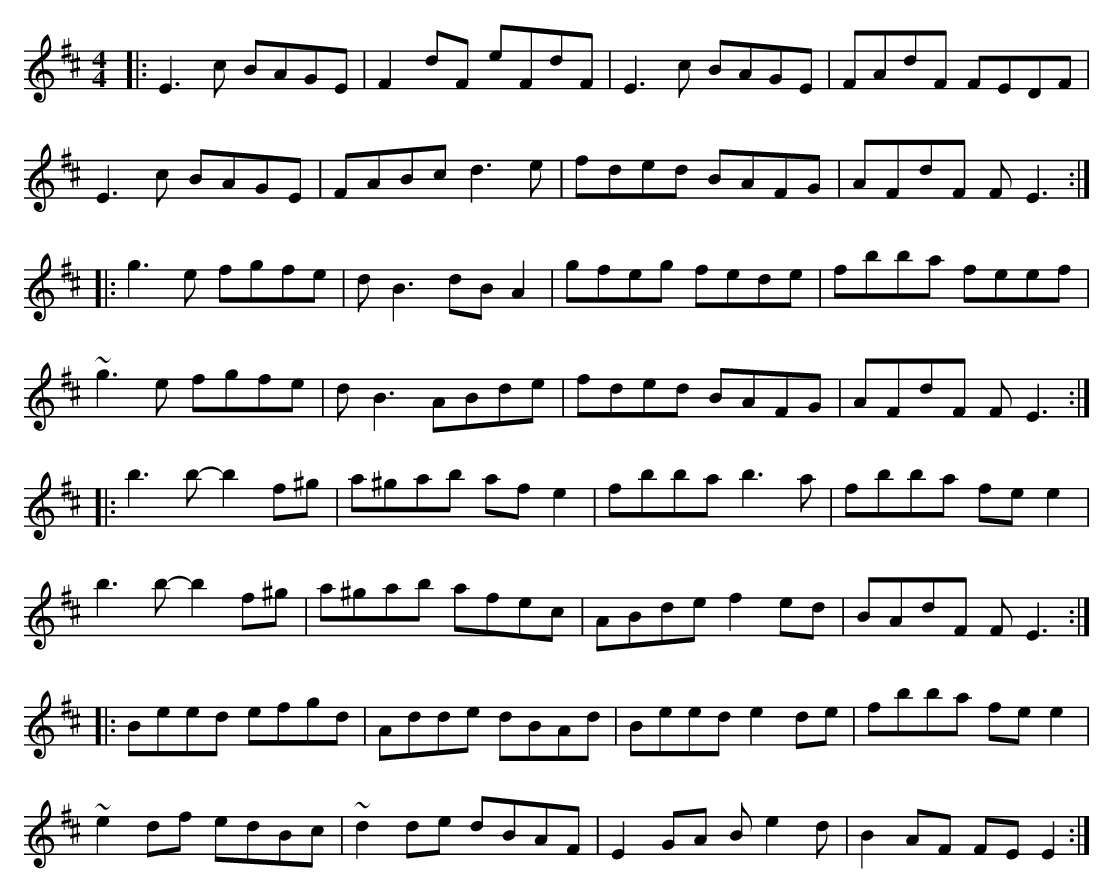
X:1
M:4/4
K:Edor
|:E3 c BAGE|F2 dF eFdF|E3 c BAGE|FAdF FEDF|
E3 c BAGE|FABcd3e|fded BAFG|AFdF FE3:|
|:g3e fgfe|dB3 dBA2|gfeg fede|fbba feef|
~g3e fgfe|dB3 ABde|fded BAFG|AFdF FE3:|
|:b3 b-b2 f^g|a^gab afe2|fbba b3a|fbba fee2|
b3 b-b2 f^g|a^gab afec|ABde f2ed|BAdF FE3:|
|:Beed efgd|Adde dBAd|Beed e2 de|fbba fee2|
~e2df edBc|~d2de dBAF|E2GA Be2 d|B2AF FEE2:|
